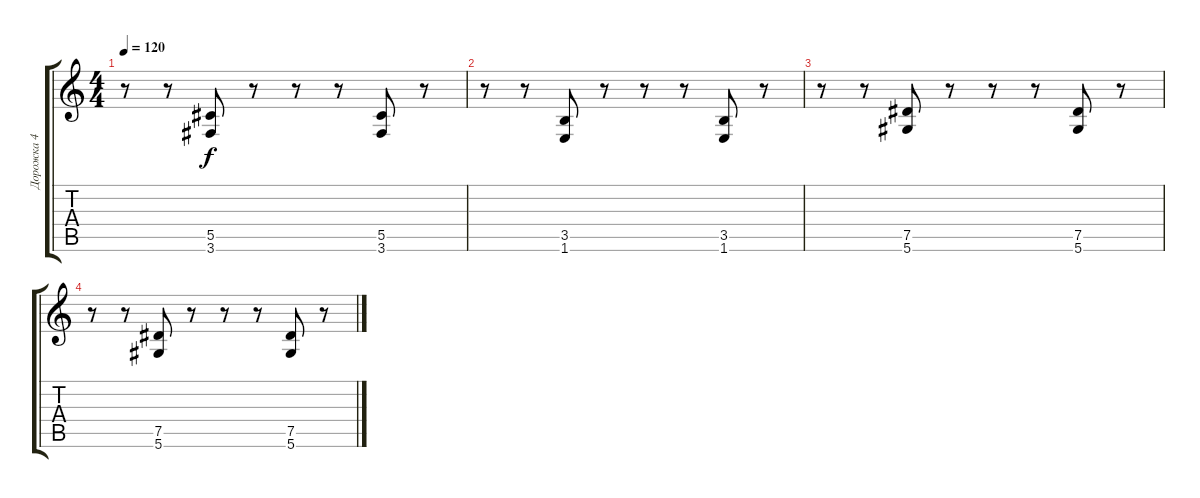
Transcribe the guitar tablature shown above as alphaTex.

\track ("Дорожка 4" "Дорожка 4") {instrument acousticguitarnylon}
\staff {score tabs}
\tuning (Eb4 Bb3 Gb3 Db3 Ab2 Eb2) {hide}
\ts (4 4)
\tempo 120
\clef g2
\ks c
r.8{dy f} r.8 (5.5 3.6).8 r.8 r.8 r.8 (5.5 3.6).8 r.8 |
r.8 r.8 (3.5 1.6).8 r.8 r.8 r.8 (3.5 1.6).8 r.8 |
r.8 r.8 (7.5 5.6).8 r.8 r.8 r.8 (7.5 5.6).8 r.8 |
r.8 r.8 (7.5 5.6).8 r.8 r.8 r.8 (7.5 5.6).8 r.8
